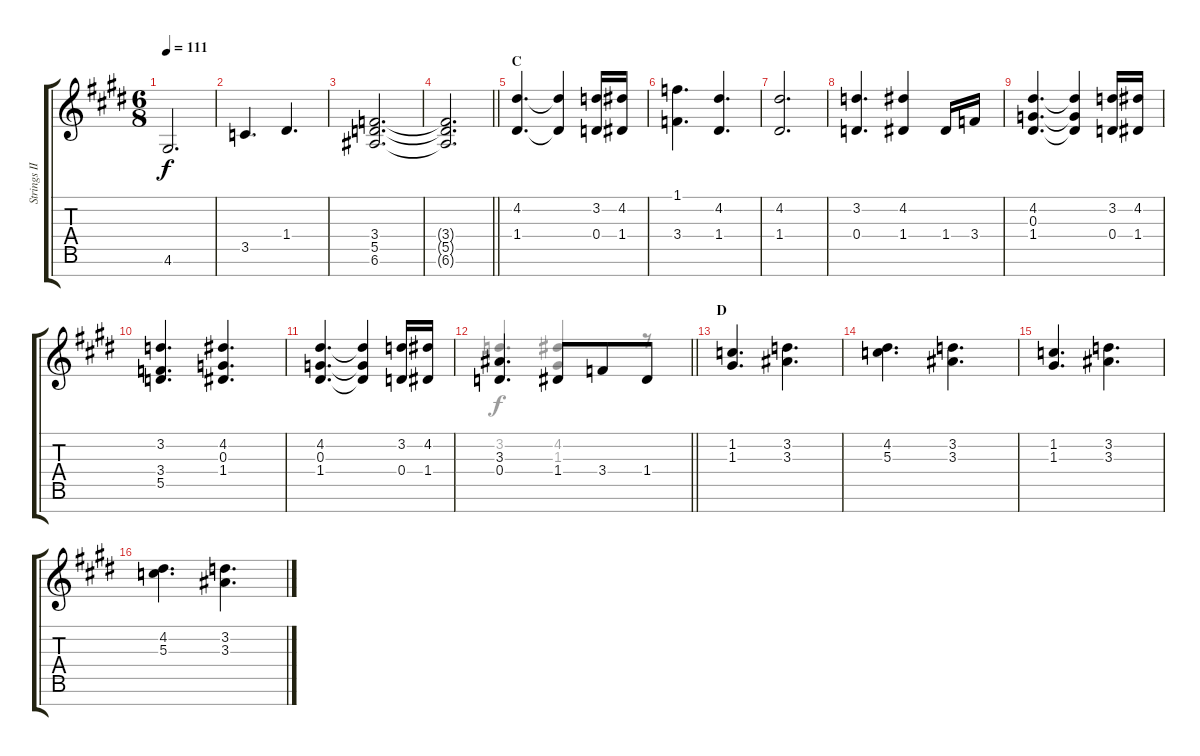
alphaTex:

\track ("Strings II" "Strings II") {instrument stringensemble1}
\staff {score tabs}
\tuning (E5 B4 G4 D4 A3 E3 B2) {hide}
\voice
\ts (6 8)
\tempo 111
\clef g2
\ks e
4.6.2{d dy f} |
3.5.4{d} 1.4.4{d} |
(3.4 5.5 6.6).2{d} |
\barLineRight lightlight
(3.4{t} 5.5{t} 6.6{t}).2{d} |
\section ("" "C")
(4.2 1.4).4{d} (4.2{t} 1.4{t}).4 (3.2 0.4).16 (4.2 1.4).16 |
(1.1 3.4).4{d} (4.2 1.4).4{d} |
(4.2 1.4).2{d} |
(3.2 0.4).4{d} (4.2 1.4).4 1.4.16 3.4.16 |
(4.2 0.3 1.4).4{d} (4.2{t} 0.3{t} 1.4{t}).4 (3.2 0.4).16 (4.2 1.4).16 |
(3.2 3.4 5.5).4{d} (4.2 0.3 1.4).4{d} |
(4.2 0.3 1.4).4{d} (4.2{t} 0.3{t} 1.4{t}).4 (3.2 0.4).16 (4.2 1.4).16 |
\barLineRight lightlight
(3.3 0.4).4{d} 1.4.8 3.4.8 1.4.8 |
\section ("" "D")
(1.2 1.3).4{d} (3.2 3.3).4{d} |
(4.2 5.3).4{d} (3.2 3.3).4{d} |
(1.2 1.3).4{d} (3.2 3.3).4{d} |
(4.2 5.3).4{d} (3.2 3.3).4{d}
\voice
\clef g2
\ottava regular
\simile none
\ks e
|
|
|
\barLineRight lightlight
|
|
|
|
|
|
|
|
\barLineRight lightlight
3.2.4{d beam Up} (4.2 1.3).4{beam Up} r.8 |
|
|
|
